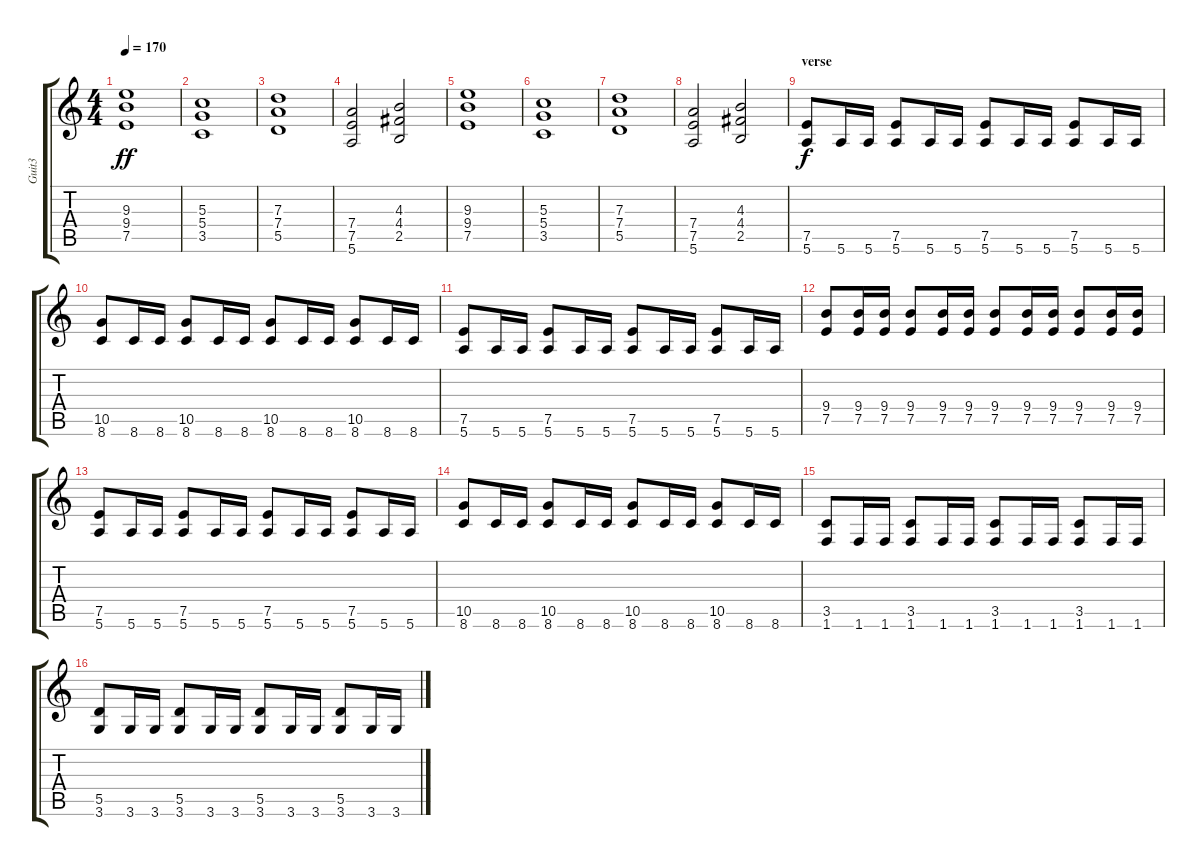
\track ("Guit3" "Guit3") {instrument overdrivenguitar}
\staff {score tabs}
\tuning (E4 B3 G3 D3 A2 E2) {hide}
\ts (4 4)
\tempo 170
\clef g2
\ks c
(9.3 9.4 7.5).1{dy ff} |
(5.3 5.4 3.5).1 |
(7.3 7.4 5.5).1 |
(7.4 7.5 5.6).2 (4.3 4.4 2.5).2 |
(9.3 9.4 7.5).1 |
(5.3 5.4 3.5).1 |
(7.3 7.4 5.5).1 |
(7.4 7.5 5.6).2 (4.3 4.4 2.5).2 |
\section ("" "verse")
(7.5 5.6).8{dy f} 5.6.16 5.6.16 (7.5 5.6).8 5.6.16 5.6.16 (7.5 5.6).8 5.6.16 5.6.16 (7.5 5.6).8 5.6.16 5.6.16 |
(10.5 8.6).8 8.6.16 8.6.16 (10.5 8.6).8 8.6.16 8.6.16 (10.5 8.6).8 8.6.16 8.6.16 (10.5 8.6).8 8.6.16 8.6.16 |
(7.5 5.6).8 5.6.16 5.6.16 (7.5 5.6).8 5.6.16 5.6.16 (7.5 5.6).8 5.6.16 5.6.16 (7.5 5.6).8 5.6.16 5.6.16 |
(9.4 7.5).8 (9.4 7.5).16 (9.4 7.5).16 (9.4 7.5).8 (9.4 7.5).16 (9.4 7.5).16 (9.4 7.5).8 (9.4 7.5).16 (9.4 7.5).16 (9.4 7.5).8 (9.4 7.5).16 (9.4 7.5).16 |
(7.5 5.6).8 5.6.16 5.6.16 (7.5 5.6).8 5.6.16 5.6.16 (7.5 5.6).8 5.6.16 5.6.16 (7.5 5.6).8 5.6.16 5.6.16 |
(10.5 8.6).8 8.6.16 8.6.16 (10.5 8.6).8 8.6.16 8.6.16 (10.5 8.6).8 8.6.16 8.6.16 (10.5 8.6).8 8.6.16 8.6.16 |
(3.5 1.6).8 1.6.16 1.6.16 (3.5 1.6).8 1.6.16 1.6.16 (3.5 1.6).8 1.6.16 1.6.16 (3.5 1.6).8 1.6.16 1.6.16 |
(5.5 3.6).8 3.6.16 3.6.16 (5.5 3.6).8 3.6.16 3.6.16 (5.5 3.6).8 3.6.16 3.6.16 (5.5 3.6).8 3.6.16 3.6.16
